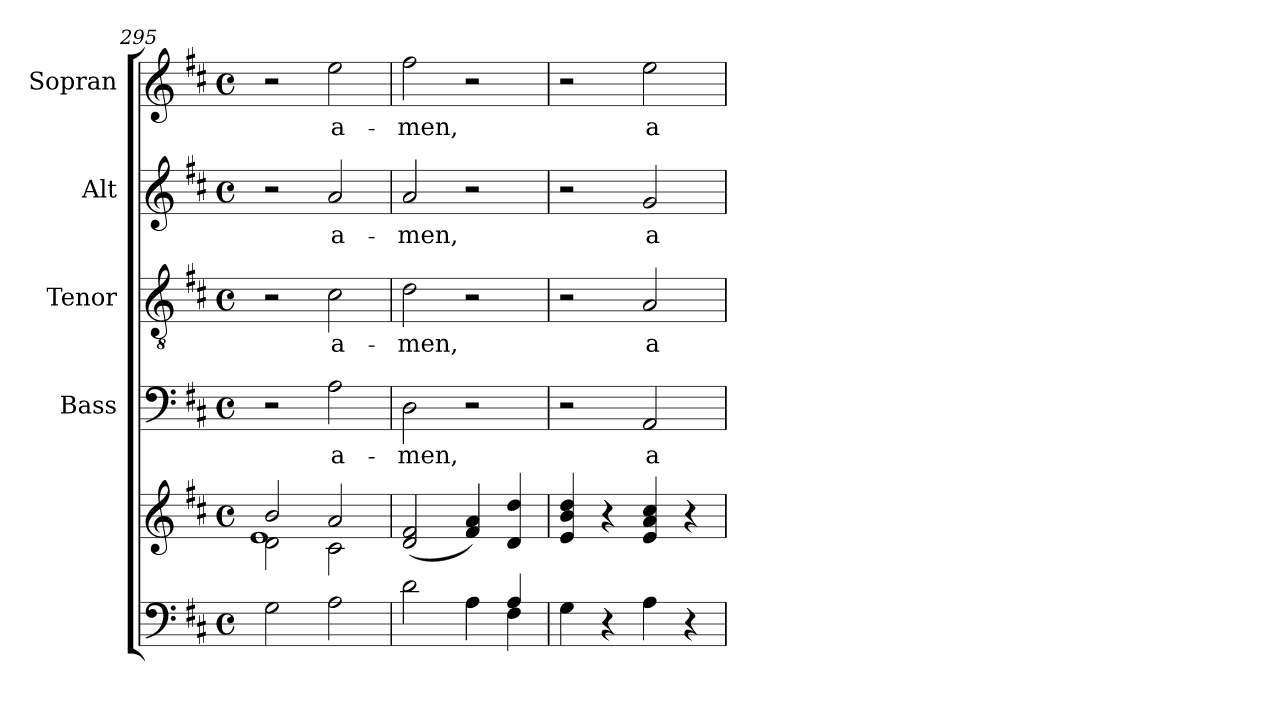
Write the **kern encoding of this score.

**kern	**kern	**kern	**text	**kern	**text	**kern	**text	**kern	**text
*part5	*part5	*part4	*part4	*part3	*part3	*part2	*part2	*part1	*part1
*staff6	*staff5	*staff4	*staff4	*staff3	*staff3	*staff2	*staff2	*staff1	*staff1
*	*	*I"Bass	*	*I"Tenor	*	*I"Alt	*	*I"Sopran	*
*	*	*I'B.	*	*I'T.	*	*I'A.	*	*I'S.	*
*clefF4	*clefG2	*clefF4	*	*clefGv2	*	*clefG2	*	*clefG2	*
*k[f#c#]	*k[f#c#]	*k[f#c#]	*	*k[f#c#]	*	*k[f#c#]	*	*k[f#c#]	*
*D:	*D:	*D:	*	*D:	*	*D:	*	*D:	*
*M4/4	*M4/4	*M4/4	*	*M4/4	*	*M4/4	*	*M4/4	*
*met(c)	*met(c)	*met(c)	*	*met(c)	*	*met(c)	*	*met(c)	*
=295	=295	=295	=295	=295	=295	=295	=295	=295	=295
*	*^	*	*	*	*	*	*	*	*
*	*	*^	*	*	*	*	*	*	*	*
2G\	2b/	2d\	1e	2r	.	2r	.	2r	.	2r	.
!	!	!	!	!	!LO:LY:b	!	!LO:LY:b	!	!LO:LY:b	!	!LO:LY:b
2A\	2a/	2c#\	.	2A\	a-	2c#\	a-	2a/	a-	2ee\	a-
*	*	*v	*v	*	*	*	*	*	*	*	*
=296	=296	=296	=296	=296	=296	=296	=296	=296	=296	=296
*^	*	*	*	*	*	*	*	*	*	*
!	!	!	!	!	!LO:LY:b	!	!LO:LY:b	!	!LO:LY:b	!	!LO:LY:b
*	*	*v	*v	*	*	*	*	*	*	*	*
2d\	2.ryy	(<2d/ 2f#/	2D\	-men,	2d\	-men,	2a/	-men,	2ff#\	-men,
4A\	.	4f#/ 4a/)	2r	.	2r	.	2r	.	2r	.
4A/	4F#\	4d/ 4dd/	.	.	.	.	.	.	.	.
*v	*v	*	*	*	*	*	*	*	*	*
=297	=297	=297	=297	=297	=297	=297	=297	=297	=297
4G\	4e/ 4b/ 4dd/	2r	.	2r	.	2r	.	2r	.
4r	4r	.	.	.	.	.	.	.	.
!	!	!	!LO:LY:b	!	!LO:LY:b	!	!LO:LY:b	!	!LO:LY:b
4A\	4e/ 4a/ 4cc#/	2AA/	a-	2A/	a-	2g/	a-	2ee\	a-
4r	4r	.	.	.	.	.	.	.	.
=	=	=	=	=	=	=	=	=	=
*-	*-	*-	*-	*-	*-	*-	*-	*-	*-
